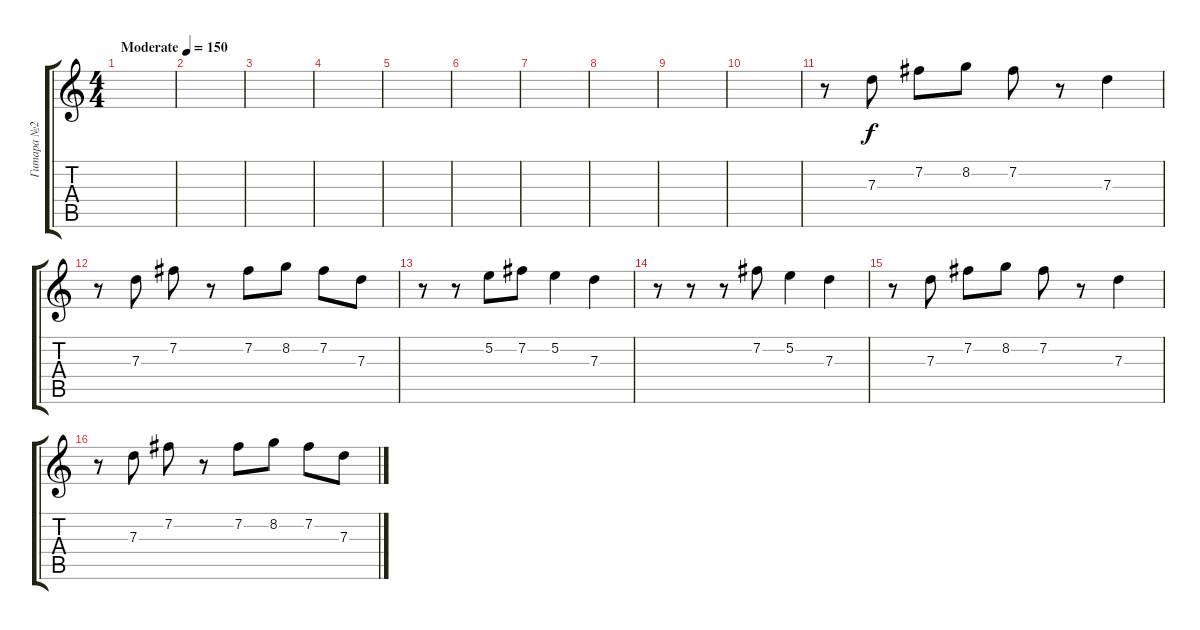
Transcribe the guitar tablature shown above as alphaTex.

\track ("Гитара №2" "Гитара №2") {instrument electricguitarjazz}
\staff {score tabs}
\tuning (E4 B3 G3 D3 A2 E2) {hide}
\ts (4 4)
\tempo (150 "Moderate")
\clef g2
\ks c
|
|
|
|
|
|
|
|
|
|
r.8 7.3.8 7.2.8 8.2.8 7.2.8 r.8 7.3.4 |
r.8 7.3.8 7.2.8 r.8 7.2.8 8.2.8 7.2.8 7.3.8 |
r.8 r.8 5.2.8 7.2.8 5.2.4 7.3.4 |
r.8 r.8 r.8 7.2.8 5.2.4 7.3.4 |
r.8 7.3.8 7.2.8 8.2.8 7.2.8 r.8 7.3.4 |
r.8 7.3.8 7.2.8 r.8 7.2.8 8.2.8 7.2.8 7.3.8
